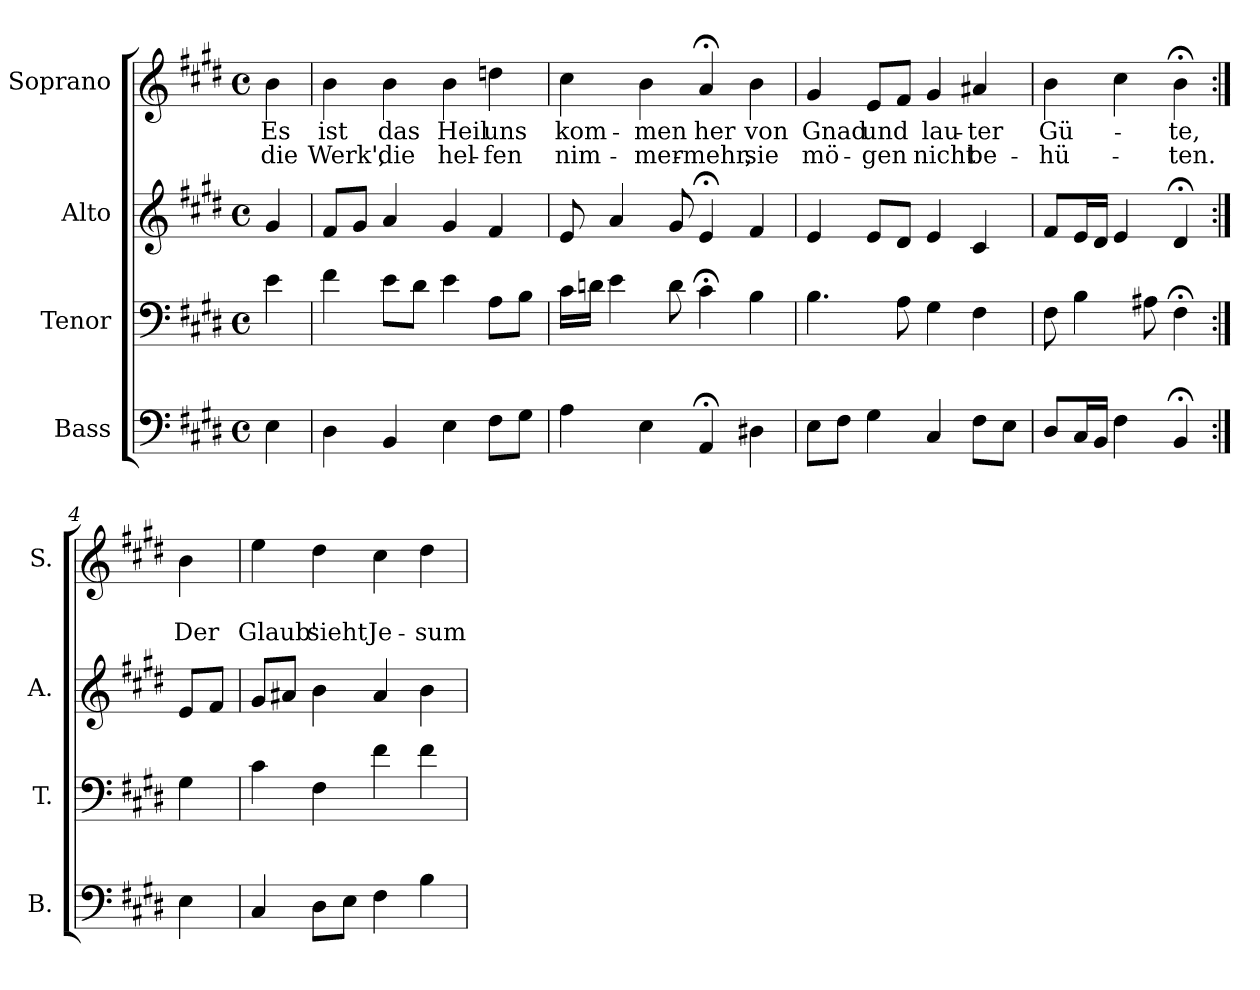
**kern	**kern	**kern	**kern	**text	**text
*part4	*part3	*part2	*part1	*part1	*part1
*staff4	*staff3	*staff2	*staff1	*staff1	*staff1
*I"Bass	*I"Tenor	*I"Alto	*I"Soprano	*	*
*I'B.	*I'T.	*I'A.	*I'S.	*	*
*clefF4	*clefF4	*clefG2	*clefG2	*	*
*k[f#c#g#d#]	*k[f#c#g#d#]	*k[f#c#g#d#]	*k[f#c#g#d#]	*	*
*E:	*E:	*E:	*E:	*	*
*M4/4	*M4/4	*M4/4	*M4/4	*	*
*met(c)	*met(c)	*met(c)	*met(c)	*	*
=	=	=	=	=	=
4E\	4e\	4g#/	4b\	Es	die
=1	=1	=1	=1	=1	=1
4D#\	4f#\	8f#/L	4b\	ist	Werk',
.	.	8g#/J	.	.	.
4BB/	8e\L	4a/	4b\	das	die
.	8d#\J	.	.	.	.
4E\	4e\	4g#/	4b\	Heil	hel-
8F#\L	8A\L	4f#/	4ddn\	uns	-fen
8G#\J	8B\J	.	.	.	.
=2	=2	=2	=2	=2	=2
4A\	16c#\LL	8e/	4cc#\	kom-	nim-
.	16dn\JJ	.	.	.	.
.	4e\	4a/	.	.	.
4E\	.	.	4b\	-men	-mer-
.	8d\	8g#/	.	.	.
4AA;</	4c#;<\	4e;</	4a;</	her	-mehr,
4D#X\	4B\	4f#/	4b\	von	sie
=3	=3	=3	=3	=3	=3
8E\L	4.B\	4e/	4g#/	Gnad	mö-
8F#\J	.	.	.	.	.
4G#\	.	8e/L	8e/L	und	-gen
.	8A\	8d#/J	8f#/J	.	.
4C#/	4G#\	4e/	4g#/	lau-	nicht
8F#\L	4F#\	4c#/	4a#X/	-ter	be-
8E\J	.	.	.	.	.
=4	=4	=4	=4	=4	=4
8D#/L	8F#\	8f#/L	4b\	Gü-	-hü-
16C#/L	4B\	16e/L	.	.	.
16BB/JJ	.	16d#/JJ	.	.	.
4F#\	.	4e/	4cc#\	.	.
.	8A#X\	.	.	.	.
4BB;</	4F#;<\	4d#;</	4b;<\	-te,	-ten.
!!LO:LB:g=z
=4a:|!	=4a:|!	=4a:|!	=4a:|!	=4a:|!	=4a:|!
4E\	4G#\	8e/L	4b\	.	Der
.	.	8f#/J	.	.	.
=5	=5	=5	=5	=5	=5
4C#/	4c#\	8g#/L	4ee\	.	Glaub'
.	.	8a#X/J	.	.	.
8D#\L	4F#\	4b\	4dd#\	.	sieht
8E\J	.	.	.	.	.
4F#\	4f#\	4a#/	4cc#\	.	Je-
4B\	4f#\	4b\	4dd#\	.	-sum
=	=	=	=	=	=
*-	*-	*-	*-	*-	*-
